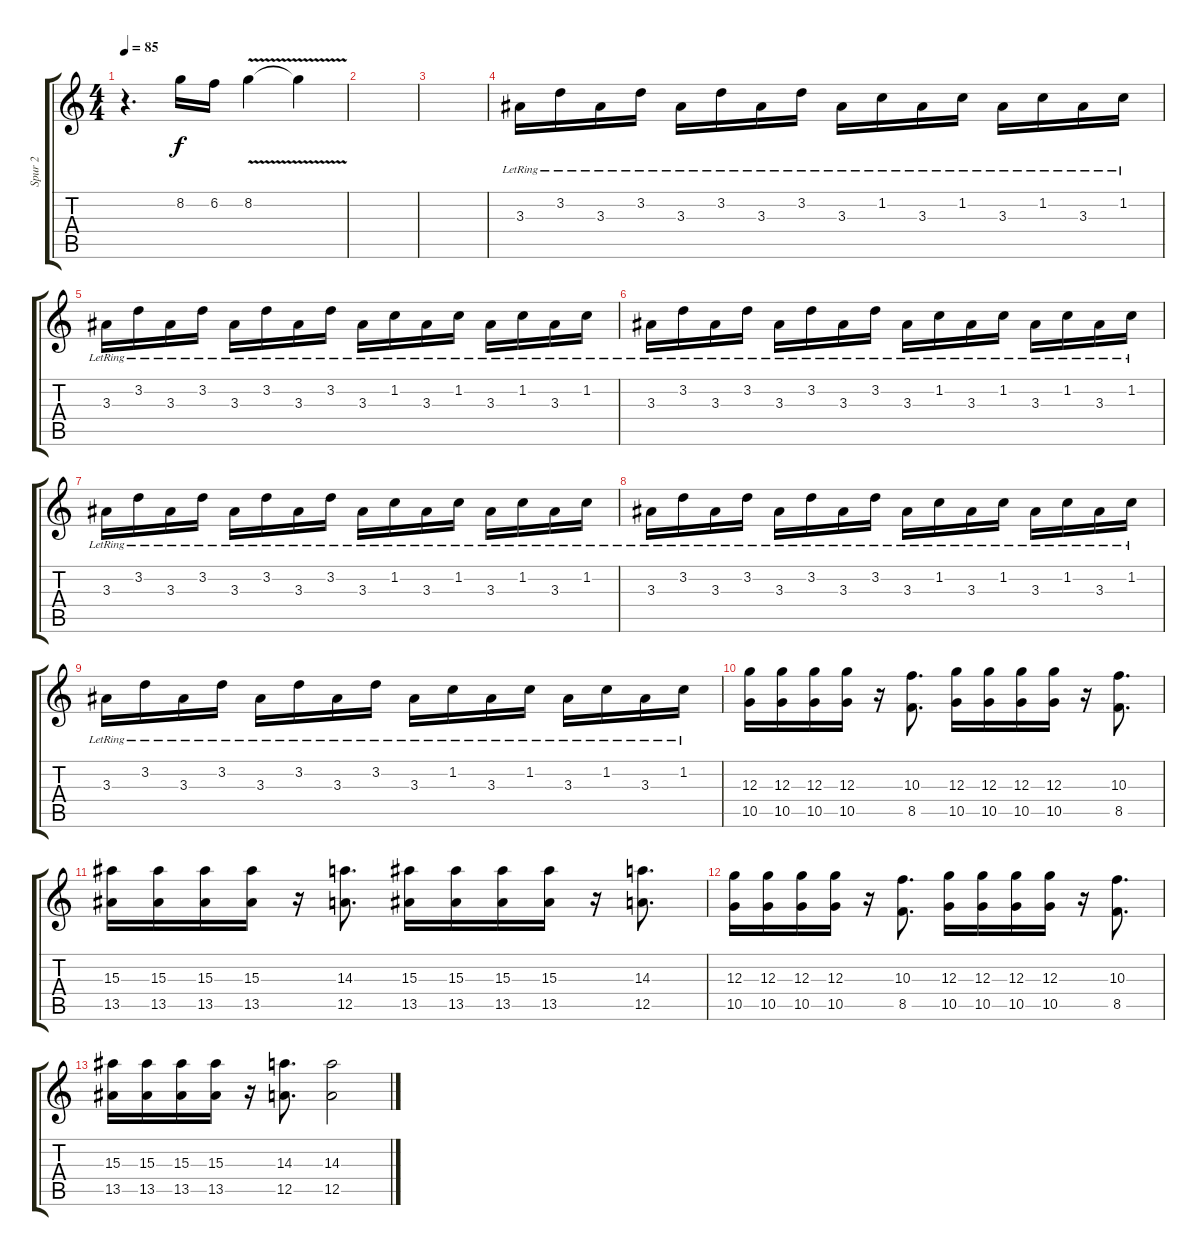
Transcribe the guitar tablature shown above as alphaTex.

\track ("Spur 2" "Spur 2") {instrument overdrivenguitar}
\staff {score tabs}
\tuning (E4 B3 G3 D3 A2 D2) {hide}
\ts (4 4)
\tempo 85
\clef g2
\ks c
r.4{d dy f} 8.2.16 6.2.16 8.2{v}.4 8.2{t}.4 |
|
|
3.3{lr}.16{volume 10 instrument electricguitarjazz} 3.2{lr}.16 3.3{lr}.16 3.2{lr}.16 3.3{lr}.16 3.2{lr}.16 3.3{lr}.16 3.2{lr}.16 3.3{lr}.16 1.2{lr}.16 3.3{lr}.16 1.2{lr}.16 3.3{lr}.16 1.2{lr}.16 3.3{lr}.16 1.2{lr}.16 |
3.3{lr}.16{instrument electricguitarjazz} 3.2{lr}.16 3.3{lr}.16 3.2{lr}.16 3.3{lr}.16 3.2{lr}.16 3.3{lr}.16 3.2{lr}.16 3.3{lr}.16 1.2{lr}.16 3.3{lr}.16 1.2{lr}.16 3.3{lr}.16 1.2{lr}.16 3.3{lr}.16 1.2{lr}.16 |
3.3{lr}.16{instrument electricguitarjazz} 3.2{lr}.16 3.3{lr}.16 3.2{lr}.16 3.3{lr}.16 3.2{lr}.16 3.3{lr}.16 3.2{lr}.16 3.3{lr}.16 1.2{lr}.16 3.3{lr}.16 1.2{lr}.16 3.3{lr}.16 1.2{lr}.16 3.3{lr}.16 1.2{lr}.16 |
3.3{lr}.16{instrument electricguitarjazz} 3.2{lr}.16 3.3{lr}.16 3.2{lr}.16 3.3{lr}.16 3.2{lr}.16 3.3{lr}.16 3.2{lr}.16 3.3{lr}.16 1.2{lr}.16 3.3{lr}.16 1.2{lr}.16 3.3{lr}.16 1.2{lr}.16 3.3{lr}.16 1.2{lr}.16 |
3.3{lr}.16{instrument electricguitarjazz} 3.2{lr}.16 3.3{lr}.16 3.2{lr}.16 3.3{lr}.16 3.2{lr}.16 3.3{lr}.16 3.2{lr}.16 3.3{lr}.16 1.2{lr}.16 3.3{lr}.16 1.2{lr}.16 3.3{lr}.16 1.2{lr}.16 3.3{lr}.16 1.2{lr}.16 |
3.3{lr}.16{instrument electricguitarjazz} 3.2{lr}.16 3.3{lr}.16 3.2{lr}.16 3.3{lr}.16 3.2{lr}.16 3.3{lr}.16 3.2{lr}.16 3.3{lr}.16 1.2{lr}.16 3.3{lr}.16 1.2{lr}.16 3.3{lr}.16 1.2{lr}.16 3.3{lr}.16 1.2{lr}.16 |
(12.3 10.5).16{volume 14 instrument overdrivenguitar} (12.3 10.5).16 (12.3 10.5).16 (12.3 10.5).16 r.16 (10.3 8.5).8{d} (12.3 10.5).16 (12.3 10.5).16 (12.3 10.5).16 (12.3 10.5).16 r.16 (10.3 8.5).8{d} |
(15.3 13.5).16{volume 14} (15.3 13.5).16 (15.3 13.5).16 (15.3 13.5).16 r.16 (14.3 12.5).8{d} (15.3 13.5).16 (15.3 13.5).16 (15.3 13.5).16 (15.3 13.5).16 r.16 (14.3 12.5).8{d} |
(12.3 10.5).16{volume 14} (12.3 10.5).16 (12.3 10.5).16 (12.3 10.5).16 r.16 (10.3 8.5).8{d} (12.3 10.5).16 (12.3 10.5).16 (12.3 10.5).16 (12.3 10.5).16 r.16 (10.3 8.5).8{d} |
(15.3 13.5).16{volume 14} (15.3 13.5).16 (15.3 13.5).16 (15.3 13.5).16 r.16 (14.3 12.5).8{d} (14.3 12.5).2
